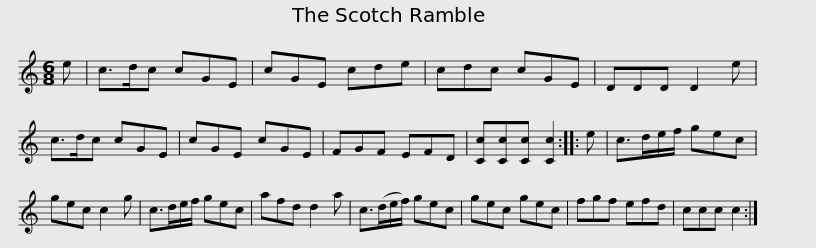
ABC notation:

X:1
L:1/8
M:6/8
I:linebreak $
K:C
V:1 treble
V:1
 e | c>dc cGE | cGE cde | cdc cGE | DDD D2 e | %5
 c>dc cGE | cGE cGE | FGF EFD |$ [Cc][Cc][Cc] [Cc]2 :: e | %10
 c>de/f/ gec | gec c2 g | c>de/f/ gec | afd d2 a | c>(de/f/) gec | %15
 gec gec |$ fgf efd | ccc c2 :| %18
